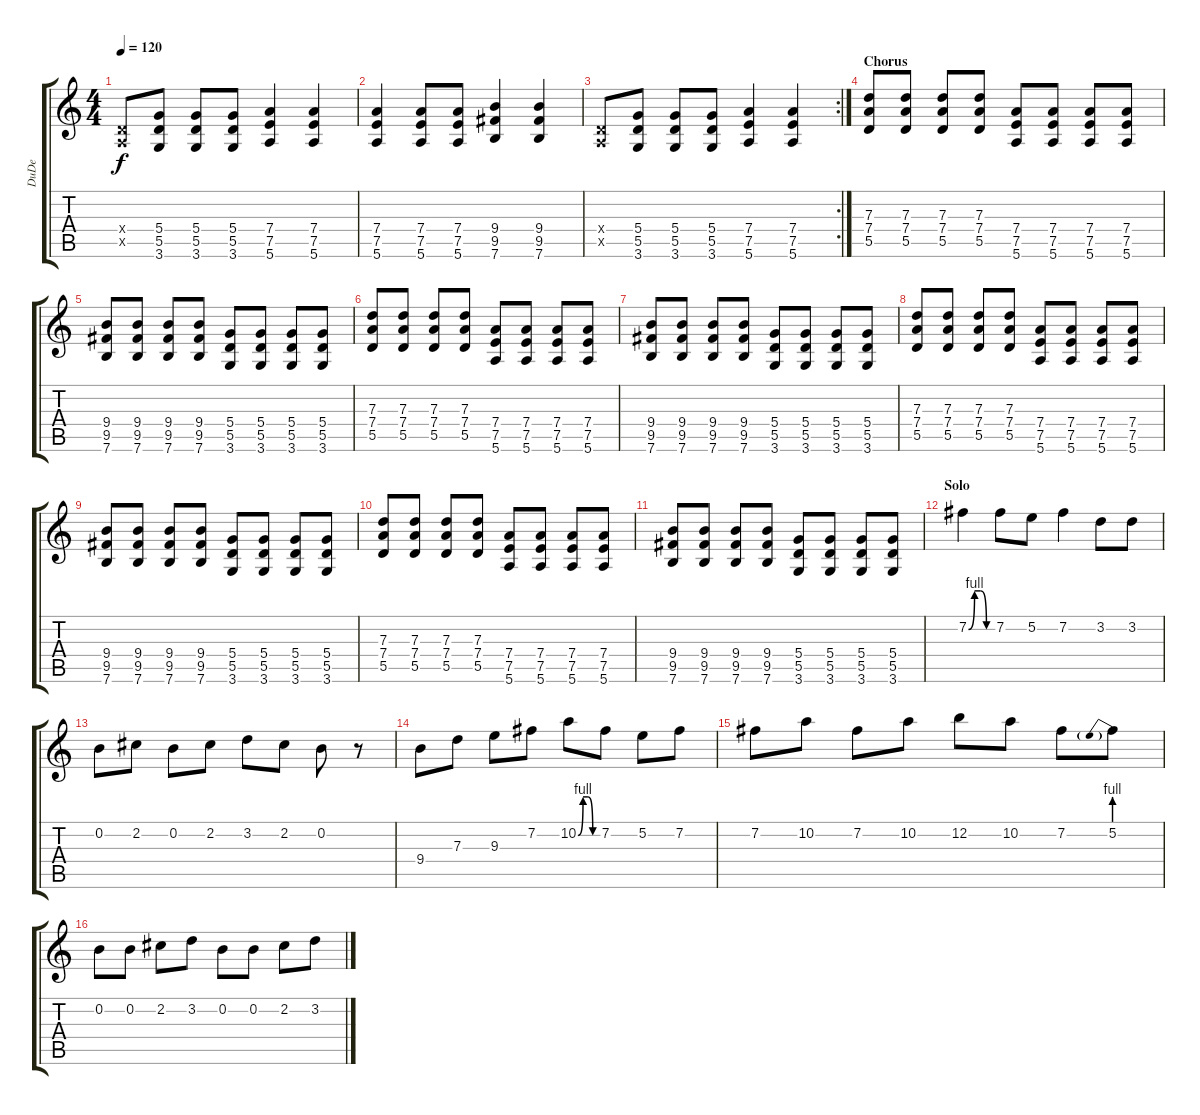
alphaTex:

\track ("DuDe" "DuDe") {instrument overdrivenguitar}
\staff {score tabs}
\tuning (E4 B3 G3 D3 A2 E2) {hide}
\ts (4 4)
\tempo 120
\clef g2
\ks c
(0.4{x} 0.5{x}).8{dy f} (5.4 5.5 3.6).8 (5.4 5.5 3.6).8 (5.4 5.5 3.6).8 (7.4 7.5 5.6).4 (7.4 7.5 5.6).4 |
(7.4 7.5 5.6).4 (7.4 7.5 5.6).8 (7.4 7.5 5.6).8 (9.4 9.5 7.6).4 (9.4 9.5 7.6).4 |
\rc 2
(0.4{x} 0.5{x}).8 (5.4 5.5 3.6).8 (5.4 5.5 3.6).8 (5.4 5.5 3.6).8 (7.4 7.5 5.6).4 (7.4 7.5 5.6).4 |
\section ("" "Chorus")
(7.3 7.4 5.5).8 (7.3 7.4 5.5).8 (7.3 7.4 5.5).8 (7.3 7.4 5.5).8 (7.4 7.5 5.6).8 (7.4 7.5 5.6).8 (7.4 7.5 5.6).8 (7.4 7.5 5.6).8 |
(9.4 9.5 7.6).8 (9.4 9.5 7.6).8 (9.4 9.5 7.6).8 (9.4 9.5 7.6).8 (5.4 5.5 3.6).8 (5.4 5.5 3.6).8 (5.4 5.5 3.6).8 (5.4 5.5 3.6).8 |
(7.3 7.4 5.5).8 (7.3 7.4 5.5).8 (7.3 7.4 5.5).8 (7.3 7.4 5.5).8 (7.4 7.5 5.6).8 (7.4 7.5 5.6).8 (7.4 7.5 5.6).8 (7.4 7.5 5.6).8 |
(9.4 9.5 7.6).8 (9.4 9.5 7.6).8 (9.4 9.5 7.6).8 (9.4 9.5 7.6).8 (5.4 5.5 3.6).8 (5.4 5.5 3.6).8 (5.4 5.5 3.6).8 (5.4 5.5 3.6).8 |
(7.3 7.4 5.5).8 (7.3 7.4 5.5).8 (7.3 7.4 5.5).8 (7.3 7.4 5.5).8 (7.4 7.5 5.6).8 (7.4 7.5 5.6).8 (7.4 7.5 5.6).8 (7.4 7.5 5.6).8 |
(9.4 9.5 7.6).8 (9.4 9.5 7.6).8 (9.4 9.5 7.6).8 (9.4 9.5 7.6).8 (5.4 5.5 3.6).8 (5.4 5.5 3.6).8 (5.4 5.5 3.6).8 (5.4 5.5 3.6).8 |
(7.3 7.4 5.5).8 (7.3 7.4 5.5).8 (7.3 7.4 5.5).8 (7.3 7.4 5.5).8 (7.4 7.5 5.6).8 (7.4 7.5 5.6).8 (7.4 7.5 5.6).8 (7.4 7.5 5.6).8 |
(9.4 9.5 7.6).8 (9.4 9.5 7.6).8 (9.4 9.5 7.6).8 (9.4 9.5 7.6).8 (5.4 5.5 3.6).8 (5.4 5.5 3.6).8 (5.4 5.5 3.6).8 (5.4 5.5 3.6).8 |
\section ("" "Solo")
7.2{be (custom 0 0 15 4 30 4 45 0 60 0)}.4 7.2.8 5.2.8 7.2.4 3.2.8 3.2.8 |
0.2.8 2.2.8 0.2.8 2.2.8 3.2.8 2.2.8 0.2.8 r.8 |
9.4.8 7.3.8 9.3.8 7.2.8 10.2{be (custom 0 0 15 4 30 4 45 0 60 0)}.8 7.2.8 5.2.8 7.2.8 |
7.2.8 10.2.8 7.2.8 10.2.8 12.2.8 10.2.8 7.2.8 5.2{be (prebend 0 4 60 4)}.8 |
0.2.8 0.2.8 2.2.8 3.2.8 0.2.8 0.2.8 2.2.8 3.2.8
